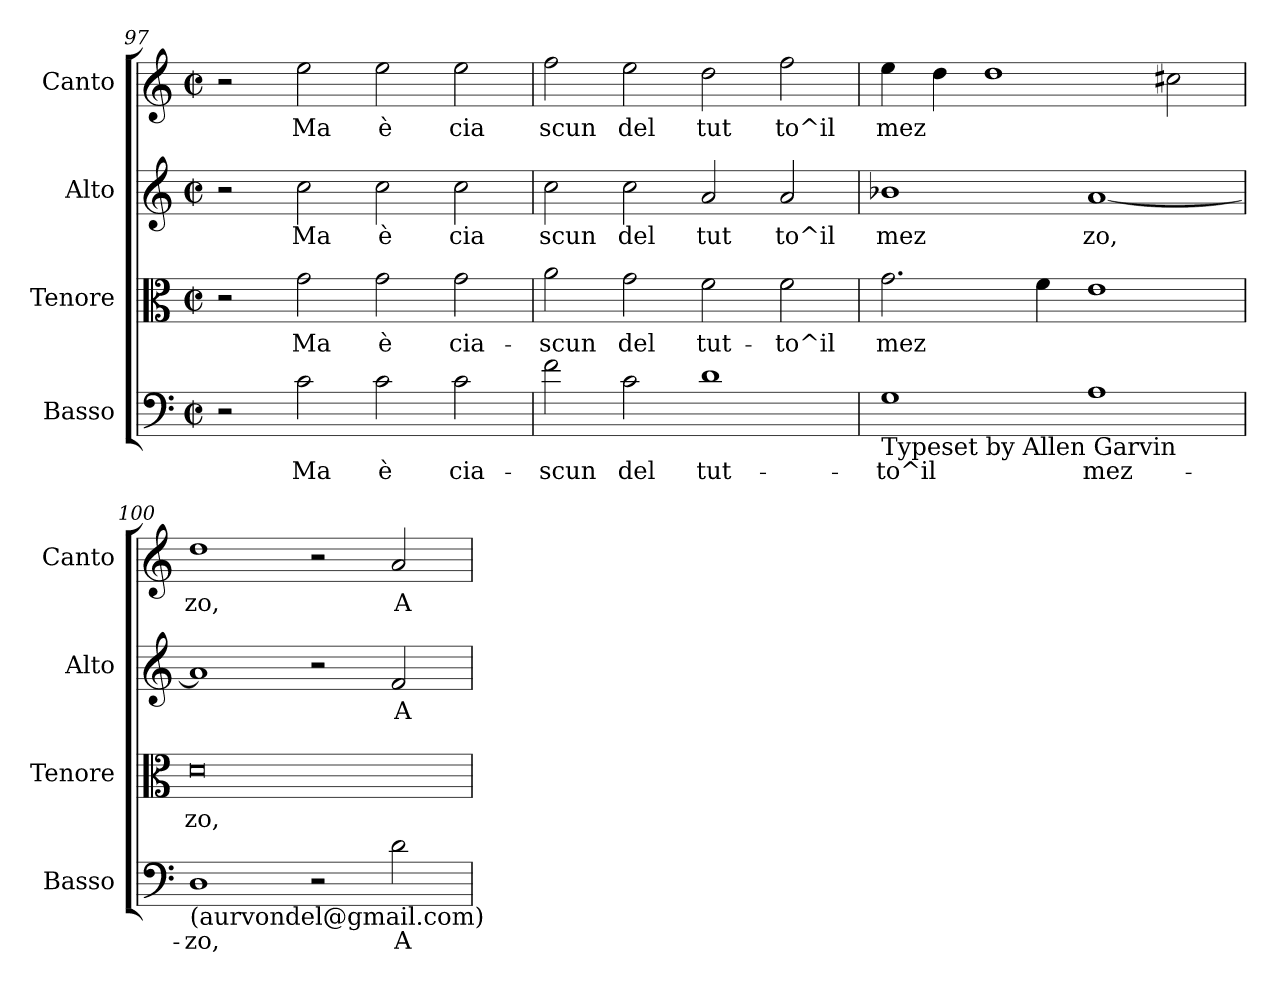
**kern	**text	**kern	**text	**kern	**text	**kern	**text
*part4	*part4	*part3	*part3	*part2	*part2	*part1	*part1
*staff4	*staff4	*staff3	*staff3	*staff2	*staff2	*staff1	*staff1
*I"Basso	*	*I"Tenore	*	*I"Alto	*	*I"Canto	*
*I'Basso	*	*I'Tenore	*	*I'Alto	*	*I'Canto	*
!!LO:PB:g=z
*clefF4	*	*clefC3	*	*clefG2	*	*clefG2	*
*	*	*	*	*	*	*ITrd-3c-5	*
*k[]	*	*k[]	*	*k[]	*	*k[b-]	*
*C:	*	*C:	*	*C:	*	*F:	*
*M2/2	*	*M2/2	*	*M2/2	*	*M2/2	*
*met(c|)	*	*met(c|)	*	*met(c|)	*	*met(c|)	*
=97	=97	=97	=97	=97	=97	=97	=97
2r	.	2r	.	2r	.	2r	.
!	!LO:LY:b:cj	!	!LO:LY:b	!	!LO:LY:b:cj	!	!LO:LY:b:cj
2c\	Ma	2g\	Ma	2cc\	Ma	2aa\	Ma
!	!LO:LY:b:cj	!	!LO:LY:b	!	!LO:LY:b:cj	!	!LO:LY:b:cj
2c\	è	2g\	è	2cc\	è	2aa\	è
!	!LO:LY:b:cj	!	!LO:LY:b	!	!LO:LY:b:cj	!	!LO:LY:b:cj
2c\	cia-	2g\	cia-	2cc\	cia	2aa\	cia
=98	=98	=98	=98	=98	=98	=98	=98
!	!LO:LY:b:cj	!	!LO:LY:b	!	!LO:LY:b:cj	!	!LO:LY:b:cj
2f\	-scun	2a\	-scun	2cc\	scun	2bb-\	scun
!	!LO:LY:b:cj	!	!LO:LY:b	!	!LO:LY:b:cj	!	!LO:LY:b:cj
2c\	del	2g\	del	2cc\	del	2aa\	del
!	!LO:LY:b:cj	!	!LO:LY:b	!	!LO:LY:b:cj	!	!LO:LY:b:cj
1d	tut-	2f\	tut-	2a/	tut	2gg\	tut
!	!	!	!LO:LY:b	!	!LO:LY:b:cj	!	!LO:LY:b:cj
.	.	2f\	-to^il	2a/	to^il	2bb-\	to^il
=99	=99	=99	=99	=99	=99	=99	=99
!LO:TX:b:t=Typeset by Allen Garvin	!	!	!	!	!	!	!
!	!LO:LY:b:cj	!	!LO:LY:b	!	!LO:LY:b:cj	!	!LO:LY:b:cj
1G	-to^il	2.g\	mez-	1b-X	mez	4aa\	mez
!	!	!	!	!	!	!	!LO:LY:b:cj
.	.	.	.	.	.	4gg\	.
!	!	!	!	!	!	!	!LO:LY:b:cj
.	.	.	.	.	.	1gg	.
!	!	!	!LO:LY:b	!	!	!	!
.	.	4f\	--	.	.	.	.
!	!LO:LY:b:cj	!	!LO:LY:b	!	!LO:LY:b:cj	!	!
1A	mez-	1e	--	[<1a	zo,	.	.
!	!	!	!	!	!	!	!LO:LY:b:cj
.	.	.	.	.	.	2ff#\	.
=100	=100	=100	=100	=100	=100	=100	=100
!LO:TX:b:t=(aurvondel@gmail.com)	!	!	!	!	!	!	!
!	!LO:LY:b:cj	!	!LO:LY:b	!	!LO:LY:b:cj	!	!LO:LY:b:cj
1D	-zo,	0d	-zo,	1a]	.	1gg	zo,
2r	.	.	.	2r	.	2r	.
!	!LO:LY:b:cj	!	!	!	!LO:LY:b:cj	!	!LO:LY:b:cj
2d\	A-	.	.	2f/	A	2dd/	A
=	=	=	=	=	=	=	=
*-	*-	*-	*-	*-	*-	*-	*-
